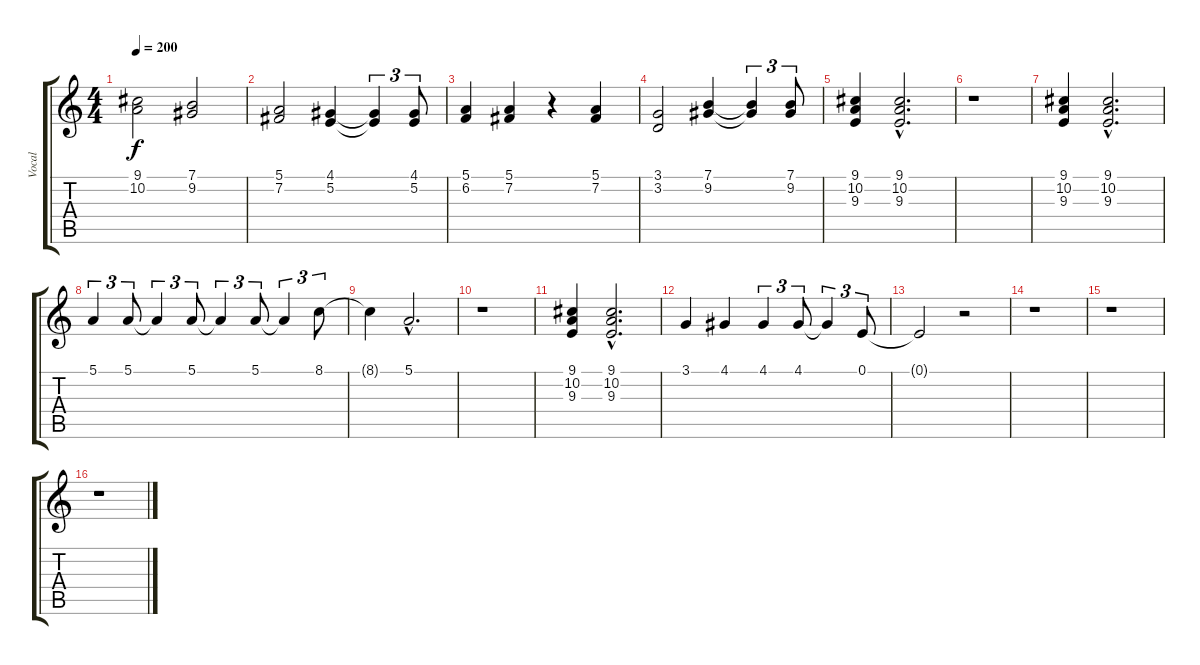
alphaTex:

\track ("Vocal" "Vocal") {instrument flute}
\staff {score tabs}
\tuning (E4 B3 G3 D3 A2 E2) {hide}
\ts (4 4)
\tempo 200
\clef g2
\ks c
(9.1 10.2).2{dy f} (7.1 9.2).2 |
(5.1 7.2).2 (4.1 5.2).4 (4.1{t} 5.2{t}).4{tu (3 2)} (4.1 5.2).8{tu (3 2)} |
(5.1 6.2).4 (5.1 7.2).4 r.4 (5.1 7.2).4 |
(3.1 3.2).2 (7.1 9.2).4 (7.1{t} 9.2{t}).4{tu (3 2)} (7.1 9.2).8{tu (3 2)} |
(9.1 10.2 9.3).4 (9.1{hac} 10.2{hac} 9.3{hac}).2{d} |
r.1 |
(9.1 10.2 9.3).4 (9.1{hac} 10.2{hac} 9.3{hac}).2{d} |
5.1.4{tu (3 2)} 5.1.8{tu (3 2)} 5.1{t}.4{tu (3 2)} 5.1.8{tu (3 2)} 5.1{t}.4{tu (3 2)} 5.1.8{tu (3 2)} 5.1{t}.4{tu (3 2)} 8.1.8{tu (3 2)} |
8.1{t}.4 5.1{hac}.2{d} |
r.1 |
(9.1 10.2 9.3).4 (9.1{hac} 10.2{hac} 9.3{hac}).2{d} |
3.1.4 4.1.4 4.1.4{tu (3 2)} 4.1.8{tu (3 2)} 4.1{t}.4{tu (3 2)} 0.1.8{tu (3 2)} |
0.1{t}.2 r.2 |
r.1 |
r.1 |
r.1
